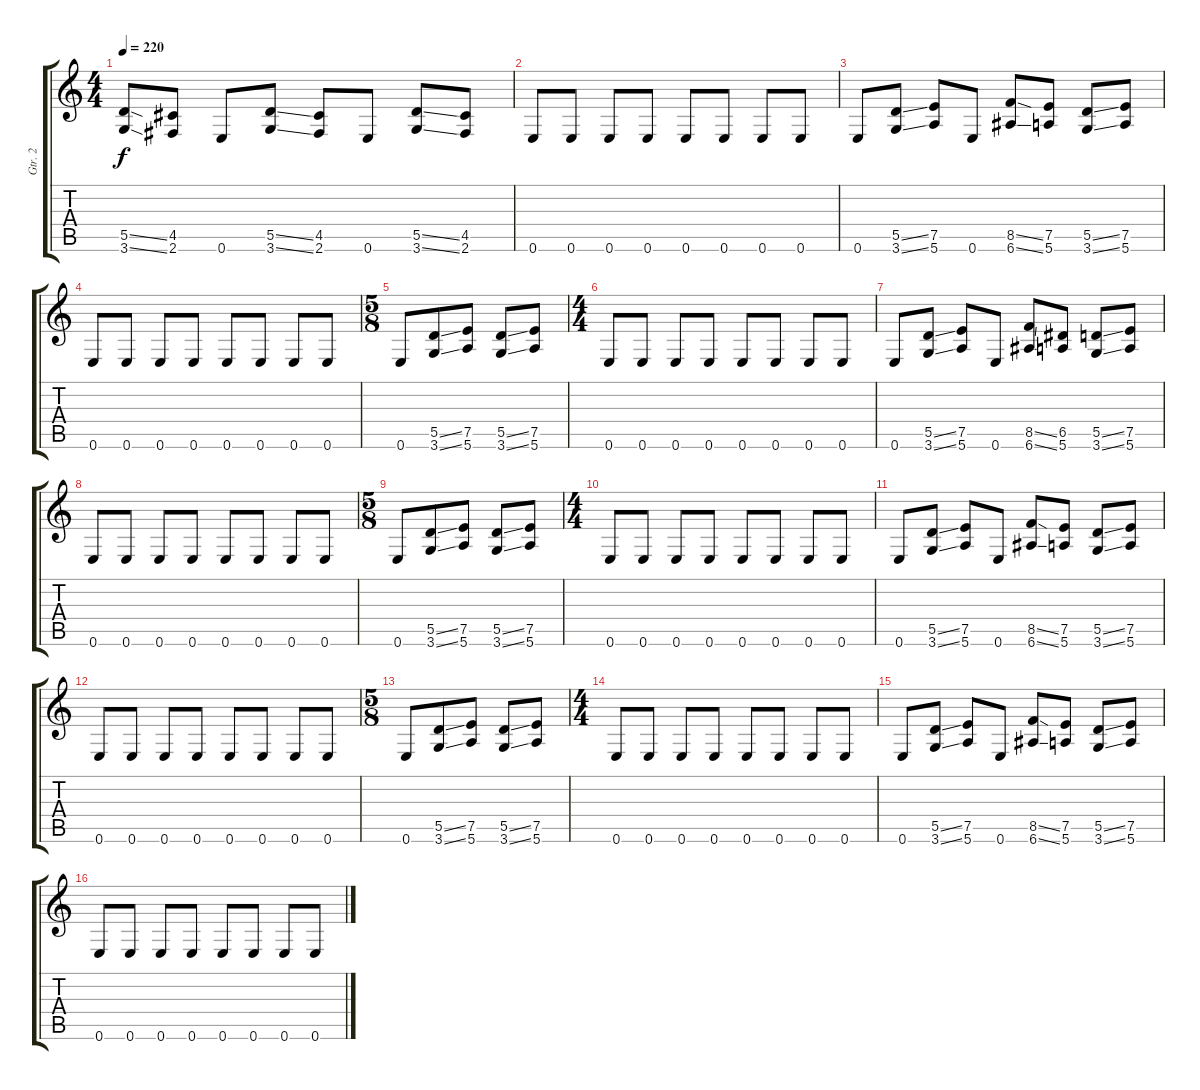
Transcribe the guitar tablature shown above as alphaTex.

\track ("Gtr. 2" "Gtr. 2") {instrument distortionguitar}
\staff {score tabs}
\tuning (E4 B3 G3 D3 A2 E2) {hide}
\ts (4 4)
\tempo 220
\clef g2
\ks c
(5.5{ss} 3.6{ss}).8{dy f} (4.5 2.6).8 0.6.8 (5.5{ss} 3.6{ss}).8 (4.5 2.6).8 0.6.8 (5.5{ss} 3.6{ss}).8 (4.5 2.6).8 |
0.6.8 0.6.8 0.6.8 0.6.8 0.6.8 0.6.8 0.6.8 0.6.8 |
0.6.8 (5.5{ss} 3.6{ss}).8 (7.5 5.6).8 0.6.8 (8.5{ss} 6.6{ss}).8 (7.5 5.6).8 (5.5{ss} 3.6{ss}).8 (7.5 5.6).8 |
0.6.8 0.6.8 0.6.8 0.6.8 0.6.8 0.6.8 0.6.8 0.6.8 |
\ts (5 8)
0.6.8 (5.5{ss} 3.6{ss}).8 (7.5 5.6).8 (5.5{ss} 3.6{ss}).8 (7.5 5.6).8 |
\ts (4 4)
0.6.8 0.6.8 0.6.8 0.6.8 0.6.8 0.6.8 0.6.8 0.6.8 |
0.6.8 (5.5{ss} 3.6{ss}).8 (7.5 5.6).8 0.6.8 (8.5{ss} 6.6{ss}).8 (6.5 5.6).8 (5.5{ss} 3.6{ss}).8 (7.5 5.6).8 |
0.6.8 0.6.8 0.6.8 0.6.8 0.6.8 0.6.8 0.6.8 0.6.8 |
\ts (5 8)
0.6.8 (5.5{ss} 3.6{ss}).8 (7.5 5.6).8 (5.5{ss} 3.6{ss}).8 (7.5 5.6).8 |
\ts (4 4)
0.6.8 0.6.8 0.6.8 0.6.8 0.6.8 0.6.8 0.6.8 0.6.8 |
0.6.8 (5.5{ss} 3.6{ss}).8 (7.5 5.6).8 0.6.8 (8.5{ss} 6.6{ss}).8 (7.5 5.6).8 (5.5{ss} 3.6{ss}).8 (7.5 5.6).8 |
0.6.8 0.6.8 0.6.8 0.6.8 0.6.8 0.6.8 0.6.8 0.6.8 |
\ts (5 8)
0.6.8 (5.5{ss} 3.6{ss}).8 (7.5 5.6).8 (5.5{ss} 3.6{ss}).8 (7.5 5.6).8 |
\ts (4 4)
0.6.8 0.6.8 0.6.8 0.6.8 0.6.8 0.6.8 0.6.8 0.6.8 |
0.6.8 (5.5{ss} 3.6{ss}).8 (7.5 5.6).8 0.6.8 (8.5{ss} 6.6{ss}).8 (7.5 5.6).8 (5.5{ss} 3.6{ss}).8 (7.5 5.6).8 |
0.6.8 0.6.8 0.6.8 0.6.8 0.6.8 0.6.8 0.6.8 0.6.8
